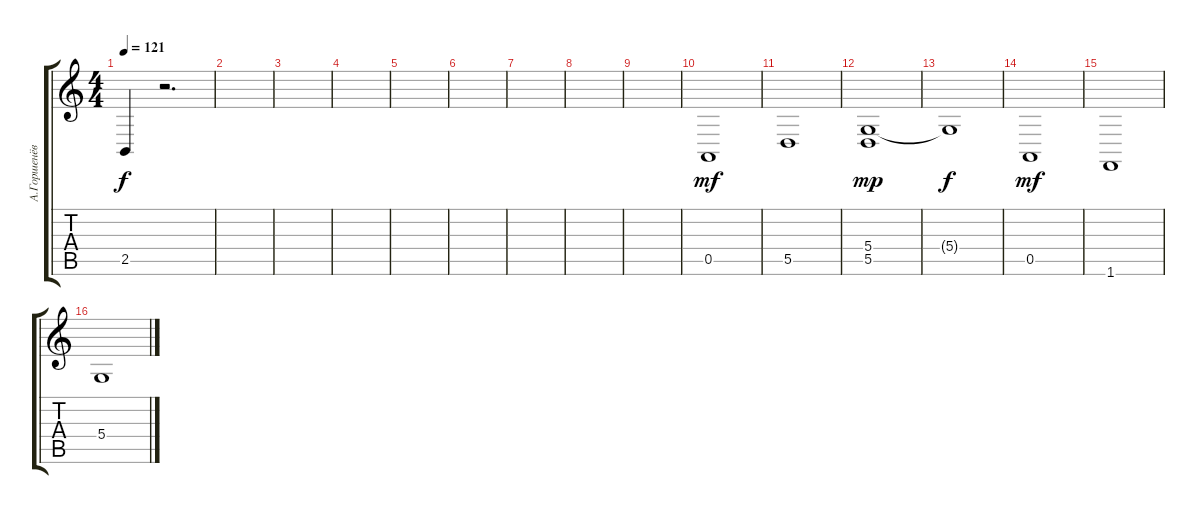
\track ("А.Горшенёв" "А.Горшенёв") {instrument flute}
\staff {score tabs}
\tuning (E4 B3 G3 D3 A2 E2) {hide}
\ts (4 4)
\tempo 121
\clef g2
\ks c
2.5.4{dy f} r.2{d} |
|
|
|
|
|
|
|
|
0.5.1{dy mf} |
5.5.1 |
(5.4 5.5).1{dy mp} |
5.4{t}.1{dy f} |
0.5.1{dy mf} |
1.6.1 |
5.4.1
